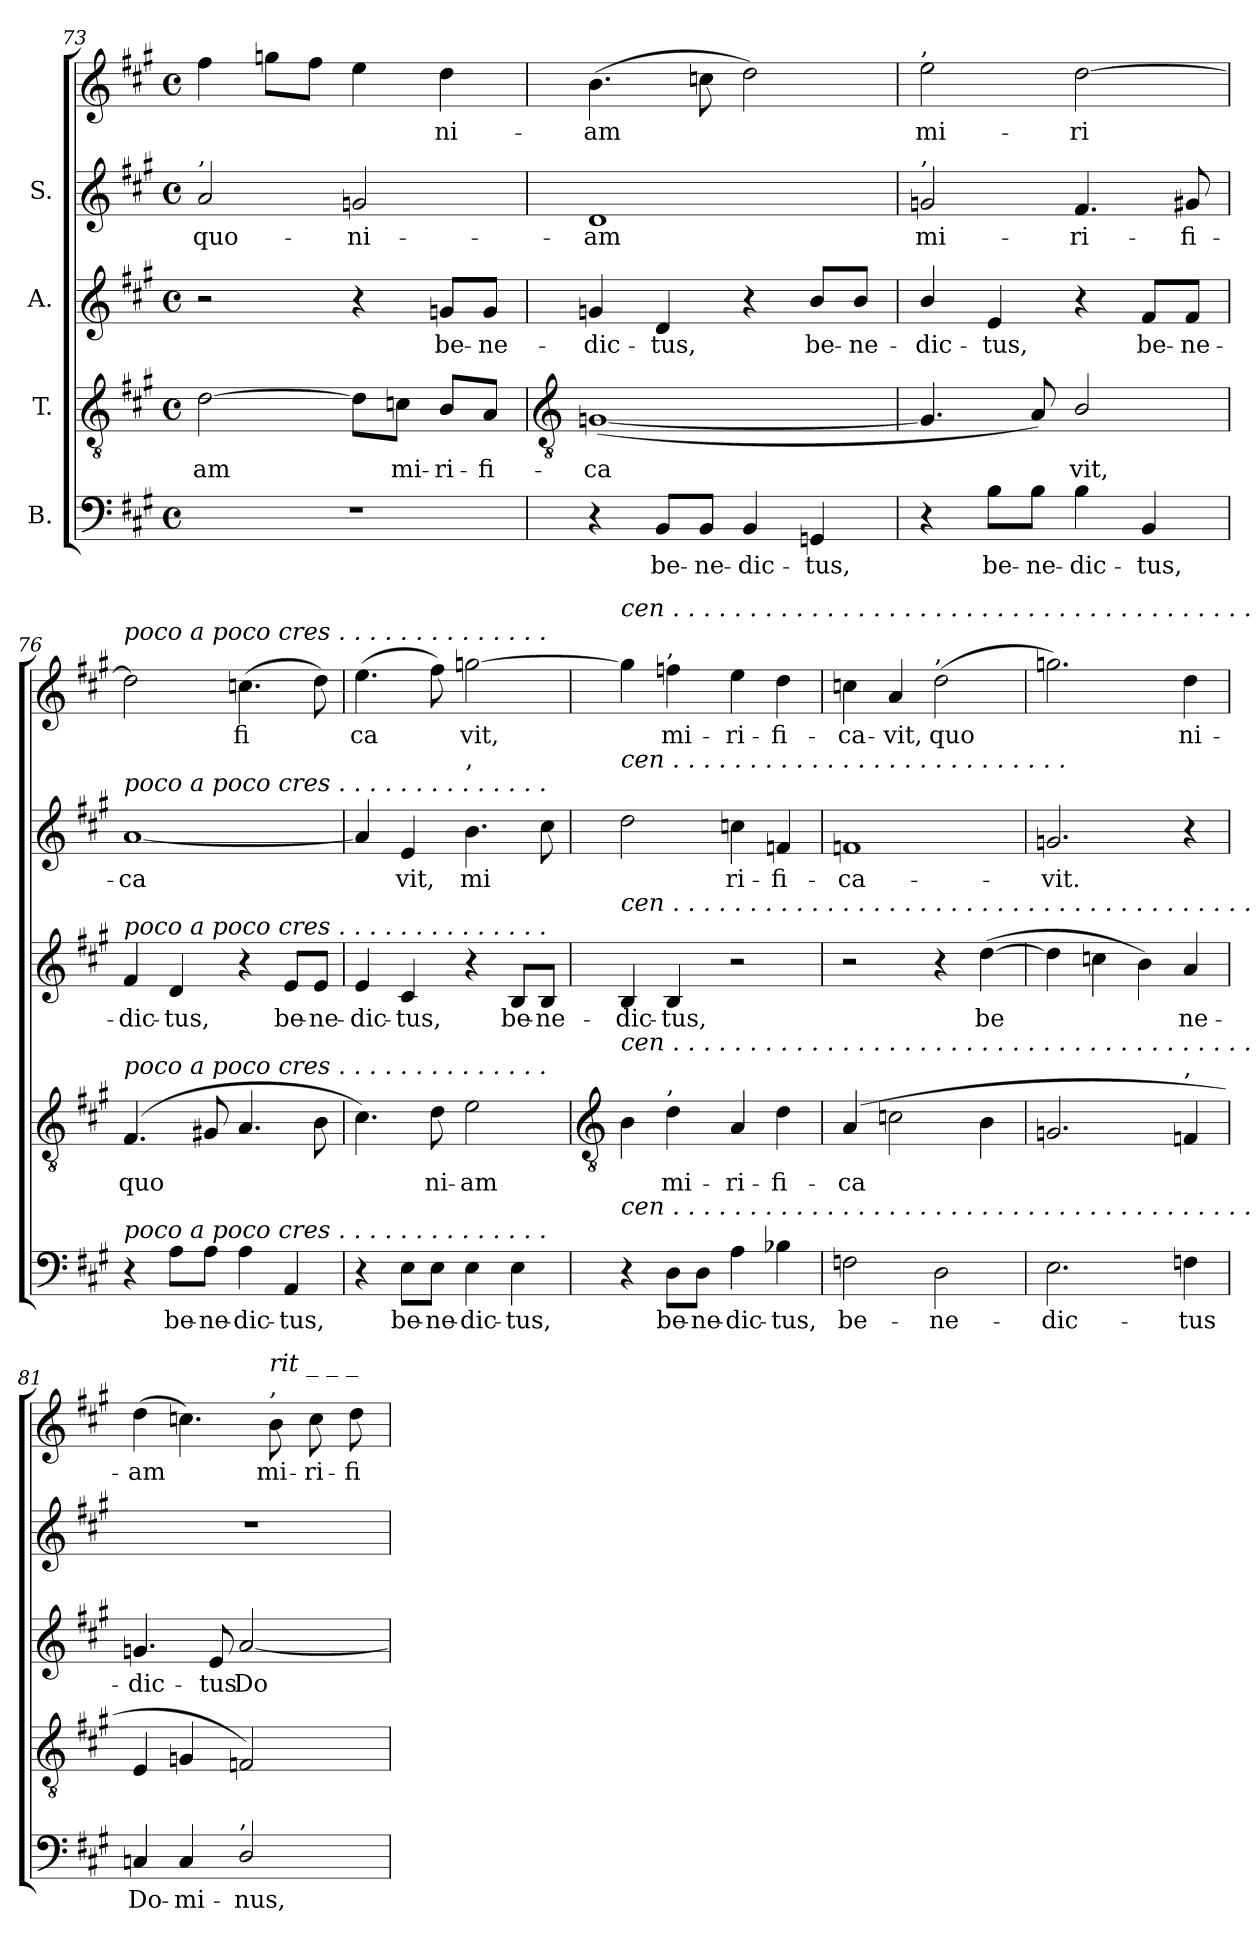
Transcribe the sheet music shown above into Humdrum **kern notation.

**kern	**text	**kern	**text	**kern	**text	**kern	**text	**kern	**text
*part4	*part4	*part3	*part3	*part2	*part2	*part1	*part1	*part1	*part1
*staff5	*staff5	*staff4	*staff4	*staff3	*staff3	*staff2	*staff2	*staff1	*staff1
*I"B.	*	*I"T.	*	*I"A.	*	*I"S.	*	*	*
*clefF4	*	*clefGv2	*	*clefG2	*	*clefG2	*	*clefG2	*
*k[f#c#g#]	*	*k[f#c#g#]	*	*k[f#c#g#]	*	*k[f#c#g#]	*	*k[f#c#g#]	*
*A:	*	*A:	*	*A:	*	*A:	*	*A:	*
*M4/4	*	*M4/4	*	*M4/4	*	*M4/4	*	*M4/4	*
*met(c)	*	*met(c)	*	*met(c)	*	*met(c)	*	*met(c)	*
=73	=73	=73	=73	=73	=73	=73	=73	=73	=73
!	!	!	!	!	!	!LO:TX:a:t=,	!	!	!
!	!	!	!LO:LY:b	!	!	!	!LO:LY:b	!	!
1r	.	[2d	am	2r	.	2a	-quo-	4ff#	.
.	.	.	.	.	.	.	.	8ggnL	.
.	.	.	.	.	.	.	.	8ff#J	.
!	!	!	!	!	!	!	!LO:LY:b	!	!
.	.	8d\L]	.	4r	.	2gn	-ni-	4ee	.
!	!	!	!LO:LY:b	!	!	!	!	!	!
.	.	8cn\J	mi-	.	.	.	.	.	.
!	!	!	!LO:LY:b	!	!LO:LY:b	!	!	!	!LO:LY:b
.	.	8B/L	-ri-	8gn/L	be-	.	.	4dd	ni-
!	!	!	!LO:LY:b	!	!LO:LY:b	!	!	!	!
.	.	8A/J	-fi-	8g/J	-ne-	.	.	.	.
!!LO:LB:g=z
=74	=74	=74	=74	=74	=74	=74	=74	=74	=74
*	*	*clefGv2	*	*	*	*	*	*	*
!	!	!	!LO:LY:b	!	!LO:LY:b	!	!LO:LY:b	!	!LO:LY:b
4r	.	(<[1Gn	-ca	4gn	-dic-	1d	am	(>4.b	-am
!	!LO:LY:b	!	!	!	!LO:LY:b	!	!	!	!
8BB/L	be-	.	.	4d	-tus,	.	.	.	.
!	!LO:LY:b	!	!	!	!	!	!	!	!
8BB/J	-ne-	.	.	.	.	.	.	8ccn	.
!	!LO:LY:b	!	!	!	!	!	!	!	!
4BB	-dic-	.	.	4r	.	.	.	2dd)	.
!	!LO:LY:b	!	!	!	!LO:LY:b	!	!	!	!
4GGn	-tus,	.	.	8b/L	be-	.	.	.	.
!	!	!	!	!	!LO:LY:b	!	!	!	!
.	.	.	.	8b/J	-ne-	.	.	.	.
=75	=75	=75	=75	=75	=75	=75	=75	=75	=75
!	!	!	!	!	!	!	!	!LO:TX:a:t=,	!
!	!	!	!	!	!	!LO:TX:a:t=,	!	!	!
!	!	!	!	!	!LO:LY:b	!	!LO:LY:b	!	!LO:LY:b
4r	.	4.G]	.	4b/	-dic-	2gn	mi-	2ee	mi-
!	!LO:LY:b	!	!	!	!LO:LY:b	!	!	!	!
8B\L	be-	.	.	4e	-tus,	.	.	.	.
!	!LO:LY:b	!	!	!	!	!	!	!	!
8B\J	-ne-	8A)	.	.	.	.	.	.	.
!	!LO:LY:b	!	!LO:LY:b	!	!	!	!LO:LY:b	!	!LO:LY:b
4B	-dic-	2B/	vit,	4r	.	4.f#	-ri-	[2dd	-ri
!	!LO:LY:b	!	!	!	!LO:LY:b	!	!	!	!
4BB	-tus,	.	.	8f#/L	be-	.	.	.	.
!	!	!	!	!	!LO:LY:b	!	!LO:LY:b	!	!
.	.	.	.	8f#/J	-ne-	8g#X	-fi-	.	.
=76	=76	=76	=76	=76	=76	=76	=76	=76	=76
!	!	!	!	!	!	!	!	!LO:TX:a:i:t=poco a poco cres   .   .   .   .   .   .   .   .   .   .   .   .   .   .	!
!	!	!	!	!	!	!LO:TX:a:i:t=poco a poco cres   .   .   .   .   .   .   .   .   .   .   .   .   .   .	!	!	!
!	!	!	!	!LO:TX:a:i:t=poco a poco cres   .   .   .   .   .   .   .   .   .   .   .   .   .   .	!	!	!	!	!
!	!	!LO:TX:a:i:t=poco a poco cres   .   .   .   .   .   .   .   .   .   .   .   .   .   .	!	!	!	!	!	!	!
!LO:TX:a:i:t=poco a poco cres   .   .   .   .   .   .   .   .   .   .   .   .   .   .	!	!	!	!	!	!	!	!	!
!	!	!	!LO:LY:b	!	!LO:LY:b	!	!LO:LY:b	!	!
4r	.	(>4.F#	quo	4f#	-dic-	[1a	ca	2dd]	.
!	!LO:LY:b	!	!	!	!LO:LY:b	!	!	!	!
8A\L	be-	.	.	4d	-tus,	.	.	.	.
!	!LO:LY:b	!	!	!	!	!	!	!	!
8A\J	-ne-	8G#X	.	.	.	.	.	.	.
!	!LO:LY:b	!	!	!	!	!	!	!	!LO:LY:b
4A	-dic-	4.A	.	4r	.	.	.	(>4.ccn	-fi
!	!LO:LY:b	!	!	!	!LO:LY:b	!	!	!	!
4AA	-tus,	.	.	8e/L	be-	.	.	.	.
!	!	!	!	!	!LO:LY:b	!	!	!	!
.	.	8B	.	8e/J	-ne-	.	.	8dd)	.
=77	=77	=77	=77	=77	=77	=77	=77	=77	=77
!	!	!	!	!	!LO:LY:b	!	!	!	!LO:LY:b
4r	.	4.c#)	.	4e	-dic-	4a]	.	(>4.ee	ca
!	!LO:LY:b	!	!	!	!LO:LY:b	!	!LO:LY:b	!	!
8E\L	be-	.	.	4c#	-tus,	4e	vit,	.	.
!	!LO:LY:b	!	!LO:LY:b	!	!	!	!	!	!
8E\J	-ne-	8d	ni-	.	.	.	.	8ff#)	.
!	!	!	!	!	!	!LO:TX:a:t=,	!	!	!
!	!LO:LY:b	!	!LO:LY:b	!	!	!	!LO:LY:b	!	!LO:LY:b
4E	-dic-	2e	-am	4r	.	4.b	mi	[2ggn	vit,
!	!LO:LY:b	!	!	!	!LO:LY:b	!	!	!	!
4E	-tus,	.	.	8B/L	be-	.	.	.	.
!	!	!	!	!	!LO:LY:b	!	!	!	!
.	.	.	.	8B/J	-ne-	8cc#	.	.	.
!!LO:LB:g=z
=78	=78	=78	=78	=78	=78	=78	=78	=78	=78
*	*	*clefGv2	*	*	*	*	*	*	*
!	!	!	!	!	!	!	!	!LO:TX:a:i:t=cen   .   .   .   .   .   .   .   .   .   .   .   .   .   .   .   .   .   .   .   .   .   .   .   .   .   .   .   .   .   .   .   .   .   .   .   .   .    .   .   .   .   .	!
!	!	!	!	!	!	!LO:TX:a:i:t=cen   .   .   .   .   .   .   .   .   .   .   .   .   .   .   .   .   .   .   .   .   .   .   .   .   .   .	!	!	!
!	!	!	!	!LO:TX:a:i:t=cen   .   .   .   .   .   .   .   .   .   .   .   .   .   .   .   .   .   .   .   .   .   .   .   .   .   .   .   .   .   .   .   .   .   .   .   .   .    .   .   .   .   .	!	!	!	!	!
!	!	!LO:TX:a:i:t=cen   .   .   .   .   .   .   .   .   .   .   .   .   .   .   .   .   .   .   .   .   .   .   .   .   .   .   .   .   .   .   .   .   .   .   .   .   .    .   .   .   .   .	!	!	!	!	!	!	!
!LO:TX:a:i:t=cen   .   .   .   .   .   .   .   .   .   .   .   .   .   .   .   .   .   .   .   .   .   .   .   .   .   .   .   .   .   .   .   .   .   .   .   .   .    .   .   .   .   .	!	!	!	!	!	!	!	!	!
!	!	!	!	!	!LO:LY:b	!	!	!	!
4r	.	4B	.	4B	-dic-	2dd	.	4gg]	.
!	!	!	!	!	!	!	!	!LO:TX:a:t=,	!
!	!	!LO:TX:a:t=,	!	!	!	!	!	!	!
!	!LO:LY:b	!	!LO:LY:b	!	!LO:LY:b	!	!	!	!LO:LY:b
8D\L	be-	4d	mi-	4B	-tus,	.	.	4ffn	mi-
!	!LO:LY:b	!	!	!	!	!	!	!	!
8D\J	-ne-	.	.	.	.	.	.	.	.
!	!LO:LY:b	!	!LO:LY:b	!	!	!	!LO:LY:b	!	!LO:LY:b
4A	-dic-	4A	-ri-	2r	.	4ccn	-ri-	4ee	-ri-
!	!LO:LY:b	!	!LO:LY:b	!	!	!	!LO:LY:b	!	!LO:LY:b
4B-X	-tus,	4d	-fi-	.	.	4fn	-fi-	4dd	-fi-
=79	=79	=79	=79	=79	=79	=79	=79	=79	=79
!	!LO:LY:b	!	!LO:LY:b	!	!	!	!LO:LY:b	!	!LO:LY:b
2Fn	be-	(<4A	-ca	2r	.	1fn	ca-	4ccn	-ca-
!	!	!	!	!	!	!	!	!	!LO:LY:b
.	.	2cn	.	.	.	.	.	4a	-vit,
!	!	!	!	!	!	!	!	!LO:TX:a:t=,	!
!	!LO:LY:b	!	!	!	!	!	!	!	!LO:LY:b
2D	-ne-	.	.	4r	.	.	.	(>2dd	quo
!	!	!	!	!	!LO:LY:b	!	!	!	!
.	.	4B	.	(>[4dd	be	.	.	.	.
=80	=80	=80	=80	=80	=80	=80	=80	=80	=80
!	!LO:LY:b	!	!	!	!	!	!LO:LY:b	!	!
2.E	-dic-	2.Gn	.	4dd]	.	2.gn	-vit.	2.ggn)	.
.	.	.	.	4ccn	.	.	.	.	.
.	.	.	.	4b)	.	.	.	.	.
!	!	!LO:TX:a:t=,	!	!	!	!	!	!	!
!	!LO:LY:b	!	!	!	!LO:LY:b	!	!	!	!LO:LY:b
4Fn	-tus	4Fn	.	4a	ne-	4r	.	4dd	-ni-
=81	=81	=81	=81	=81	=81	=81	=81	=81	=81
!	!LO:LY:b	!	!	!	!LO:LY:b	!	!	!	!LO:LY:b
4Cn	Do-	4E	.	4.gn	-dic-	1r	.	(>4dd	am
!	!LO:LY:b	!	!	!	!	!	!	!	!
4C	-mi-	4Gn	.	.	.	.	.	4.ccn)	.
!	!	!	!	!	!LO:LY:b	!	!	!	!
.	.	.	.	8e	-tus	.	.	.	.
!LO:TX:a:t=,	!	!	!	!	!	!	!	!	!
!	!LO:LY:b	!	!	!	!LO:LY:b	!	!	!	!
2D/	-nus,	2Fn)	.	[2a	Do	.	.	.	.
!	!	!	!	!	!	!	!	!LO:TX:a:t=,	!
!	!	!	!	!	!	!	!	!LO:TX:a:i:t=rit   _   _   _	!
!	!	!	!	!	!	!	!	!	!LO:LY:b
.	.	.	.	.	.	.	.	8b	mi-
!	!	!	!	!	!	!	!	!	!LO:LY:b
.	.	.	.	.	.	.	.	8cc	-ri-
!	!	!	!	!	!	!	!	!	!LO:LY:b
.	.	.	.	.	.	.	.	8dd	-fi-
=	=	=	=	=	=	=	=	=	=
*-	*-	*-	*-	*-	*-	*-	*-	*-	*-
